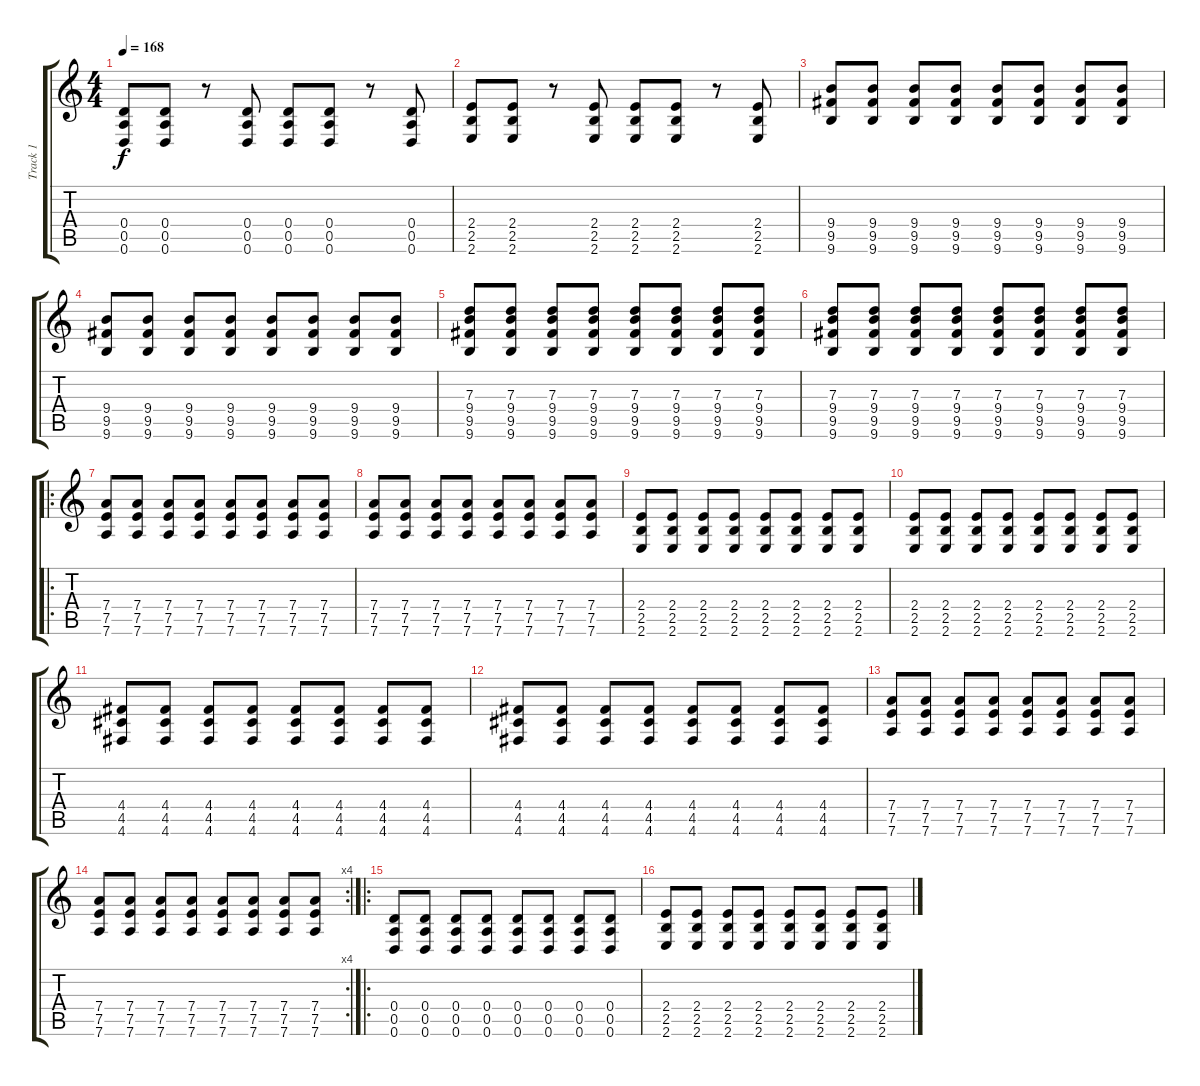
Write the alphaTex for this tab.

\track ("Track 1" "Track 1") {instrument distortionguitar}
\staff {score tabs}
\tuning (E4 B3 G3 D3 A2 D2) {hide}
\ts (4 4)
\tempo 168
\clef g2
\ks c
(0.4 0.5 0.6).8{dy f} (0.4 0.5 0.6).8 r.8 (0.4 0.5 0.6).8 (0.4 0.5 0.6).8 (0.4 0.5 0.6).8 r.8 (0.4 0.5 0.6).8 |
(2.4 2.5 2.6).8 (2.4 2.5 2.6).8 r.8 (2.4 2.5 2.6).8 (2.4 2.5 2.6).8 (2.4 2.5 2.6).8 r.8 (2.4 2.5 2.6).8 |
(9.4 9.5 9.6).8 (9.4 9.5 9.6).8 (9.4 9.5 9.6).8 (9.4 9.5 9.6).8 (9.4 9.5 9.6).8 (9.4 9.5 9.6).8 (9.4 9.5 9.6).8 (9.4 9.5 9.6).8 |
(9.4 9.5 9.6).8 (9.4 9.5 9.6).8 (9.4 9.5 9.6).8 (9.4 9.5 9.6).8 (9.4 9.5 9.6).8 (9.4 9.5 9.6).8 (9.4 9.5 9.6).8 (9.4 9.5 9.6).8 |
(7.3 9.4 9.5 9.6).8 (7.3 9.4 9.5 9.6).8 (7.3 9.4 9.5 9.6).8 (7.3 9.4 9.5 9.6).8 (7.3 9.4 9.5 9.6).8 (7.3 9.4 9.5 9.6).8 (7.3 9.4 9.5 9.6).8 (7.3 9.4 9.5 9.6).8 |
(7.3 9.4 9.5 9.6).8 (7.3 9.4 9.5 9.6).8 (7.3 9.4 9.5 9.6).8 (7.3 9.4 9.5 9.6).8 (7.3 9.4 9.5 9.6).8 (7.3 9.4 9.5 9.6).8 (7.3 9.4 9.5 9.6).8 (7.3 9.4 9.5 9.6).8 |
\ro
(7.4 7.5 7.6).8 (7.4 7.5 7.6).8 (7.4 7.5 7.6).8 (7.4 7.5 7.6).8 (7.4 7.5 7.6).8 (7.4 7.5 7.6).8 (7.4 7.5 7.6).8 (7.4 7.5 7.6).8 |
(7.4 7.5 7.6).8 (7.4 7.5 7.6).8 (7.4 7.5 7.6).8 (7.4 7.5 7.6).8 (7.4 7.5 7.6).8 (7.4 7.5 7.6).8 (7.4 7.5 7.6).8 (7.4 7.5 7.6).8 |
(2.4 2.5 2.6).8 (2.4 2.5 2.6).8 (2.4 2.5 2.6).8 (2.4 2.5 2.6).8 (2.4 2.5 2.6).8 (2.4 2.5 2.6).8 (2.4 2.5 2.6).8 (2.4 2.5 2.6).8 |
(2.4 2.5 2.6).8 (2.4 2.5 2.6).8 (2.4 2.5 2.6).8 (2.4 2.5 2.6).8 (2.4 2.5 2.6).8 (2.4 2.5 2.6).8 (2.4 2.5 2.6).8 (2.4 2.5 2.6).8 |
(4.4 4.5 4.6).8 (4.4 4.5 4.6).8 (4.4 4.5 4.6).8 (4.4 4.5 4.6).8 (4.4 4.5 4.6).8 (4.4 4.5 4.6).8 (4.4 4.5 4.6).8 (4.4 4.5 4.6).8 |
(4.4 4.5 4.6).8 (4.4 4.5 4.6).8 (4.4 4.5 4.6).8 (4.4 4.5 4.6).8 (4.4 4.5 4.6).8 (4.4 4.5 4.6).8 (4.4 4.5 4.6).8 (4.4 4.5 4.6).8 |
(7.4 7.5 7.6).8 (7.4 7.5 7.6).8 (7.4 7.5 7.6).8 (7.4 7.5 7.6).8 (7.4 7.5 7.6).8 (7.4 7.5 7.6).8 (7.4 7.5 7.6).8 (7.4 7.5 7.6).8 |
\rc 4
(7.4 7.5 7.6).8 (7.4 7.5 7.6).8 (7.4 7.5 7.6).8 (7.4 7.5 7.6).8 (7.4 7.5 7.6).8 (7.4 7.5 7.6).8 (7.4 7.5 7.6).8 (7.4 7.5 7.6).8 |
\ro
(0.4 0.5 0.6).8 (0.4 0.5 0.6).8 (0.4 0.5 0.6).8 (0.4 0.5 0.6).8 (0.4 0.5 0.6).8 (0.4 0.5 0.6).8 (0.4 0.5 0.6).8 (0.4 0.5 0.6).8 |
(2.4 2.5 2.6).8 (2.4 2.5 2.6).8 (2.4 2.5 2.6).8 (2.4 2.5 2.6).8 (2.4 2.5 2.6).8 (2.4 2.5 2.6).8 (2.4 2.5 2.6).8 (2.4 2.5 2.6).8
